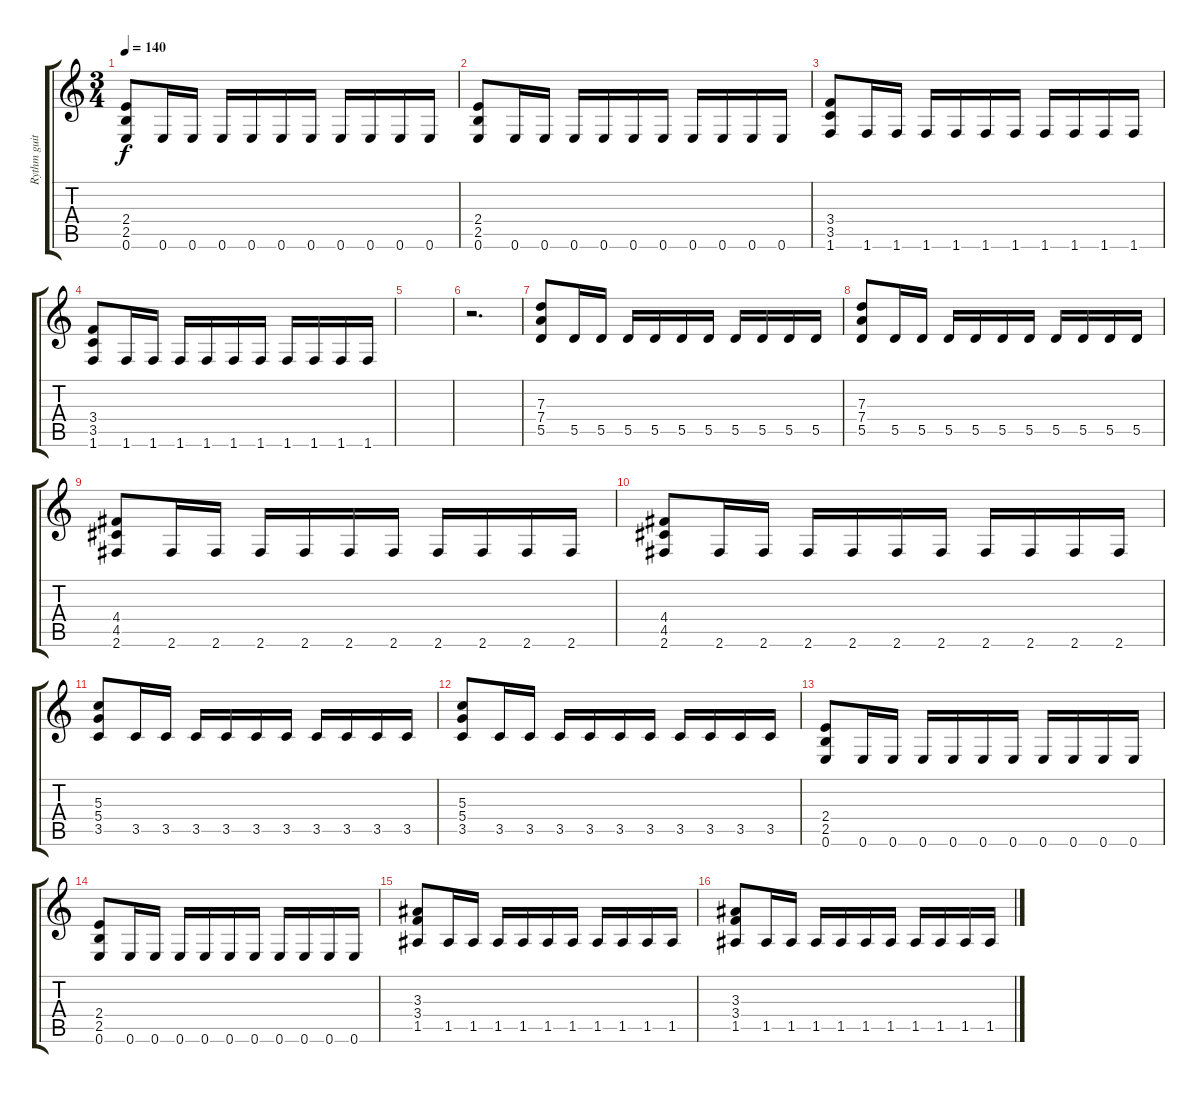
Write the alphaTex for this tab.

\track ("Rythm guitar" "Rythm guit") {instrument distortionguitar}
\staff {score tabs}
\tuning (E4 B3 G3 D3 A2 E2) {hide}
\ts (3 4)
\tempo 140
\clef g2
\ks c
(2.4 2.5 0.6).8{dy f} 0.6.16 0.6.16 0.6.16 0.6.16 0.6.16 0.6.16 0.6.16 0.6.16 0.6.16 0.6.16 |
(2.4 2.5 0.6).8 0.6.16 0.6.16 0.6.16 0.6.16 0.6.16 0.6.16 0.6.16 0.6.16 0.6.16 0.6.16 |
(3.4 3.5 1.6).8 1.6.16 1.6.16 1.6.16 1.6.16 1.6.16 1.6.16 1.6.16 1.6.16 1.6.16 1.6.16 |
(3.4 3.5 1.6).8 1.6.16 1.6.16 1.6.16 1.6.16 1.6.16 1.6.16 1.6.16 1.6.16 1.6.16 1.6.16 |
|
r.2{d} |
(7.3 7.4 5.5).8 5.5.16 5.5.16 5.5.16 5.5.16 5.5.16 5.5.16 5.5.16 5.5.16 5.5.16 5.5.16 |
(7.3 7.4 5.5).8 5.5.16 5.5.16 5.5.16 5.5.16 5.5.16 5.5.16 5.5.16 5.5.16 5.5.16 5.5.16 |
(4.4 4.5 2.6).8 2.6.16 2.6.16 2.6.16 2.6.16 2.6.16 2.6.16 2.6.16 2.6.16 2.6.16 2.6.16 |
(4.4 4.5 2.6).8 2.6.16 2.6.16 2.6.16 2.6.16 2.6.16 2.6.16 2.6.16 2.6.16 2.6.16 2.6.16 |
(5.3 5.4 3.5).8 3.5.16 3.5.16 3.5.16 3.5.16 3.5.16 3.5.16 3.5.16 3.5.16 3.5.16 3.5.16 |
(5.3 5.4 3.5).8 3.5.16 3.5.16 3.5.16 3.5.16 3.5.16 3.5.16 3.5.16 3.5.16 3.5.16 3.5.16 |
(2.4 2.5 0.6).8 0.6.16 0.6.16 0.6.16 0.6.16 0.6.16 0.6.16 0.6.16 0.6.16 0.6.16 0.6.16 |
(2.4 2.5 0.6).8 0.6.16 0.6.16 0.6.16 0.6.16 0.6.16 0.6.16 0.6.16 0.6.16 0.6.16 0.6.16 |
(3.3 3.4 1.5).8 1.5.16 1.5.16 1.5.16 1.5.16 1.5.16 1.5.16 1.5.16 1.5.16 1.5.16 1.5.16 |
(3.3 3.4 1.5).8 1.5.16 1.5.16 1.5.16 1.5.16 1.5.16 1.5.16 1.5.16 1.5.16 1.5.16 1.5.16
